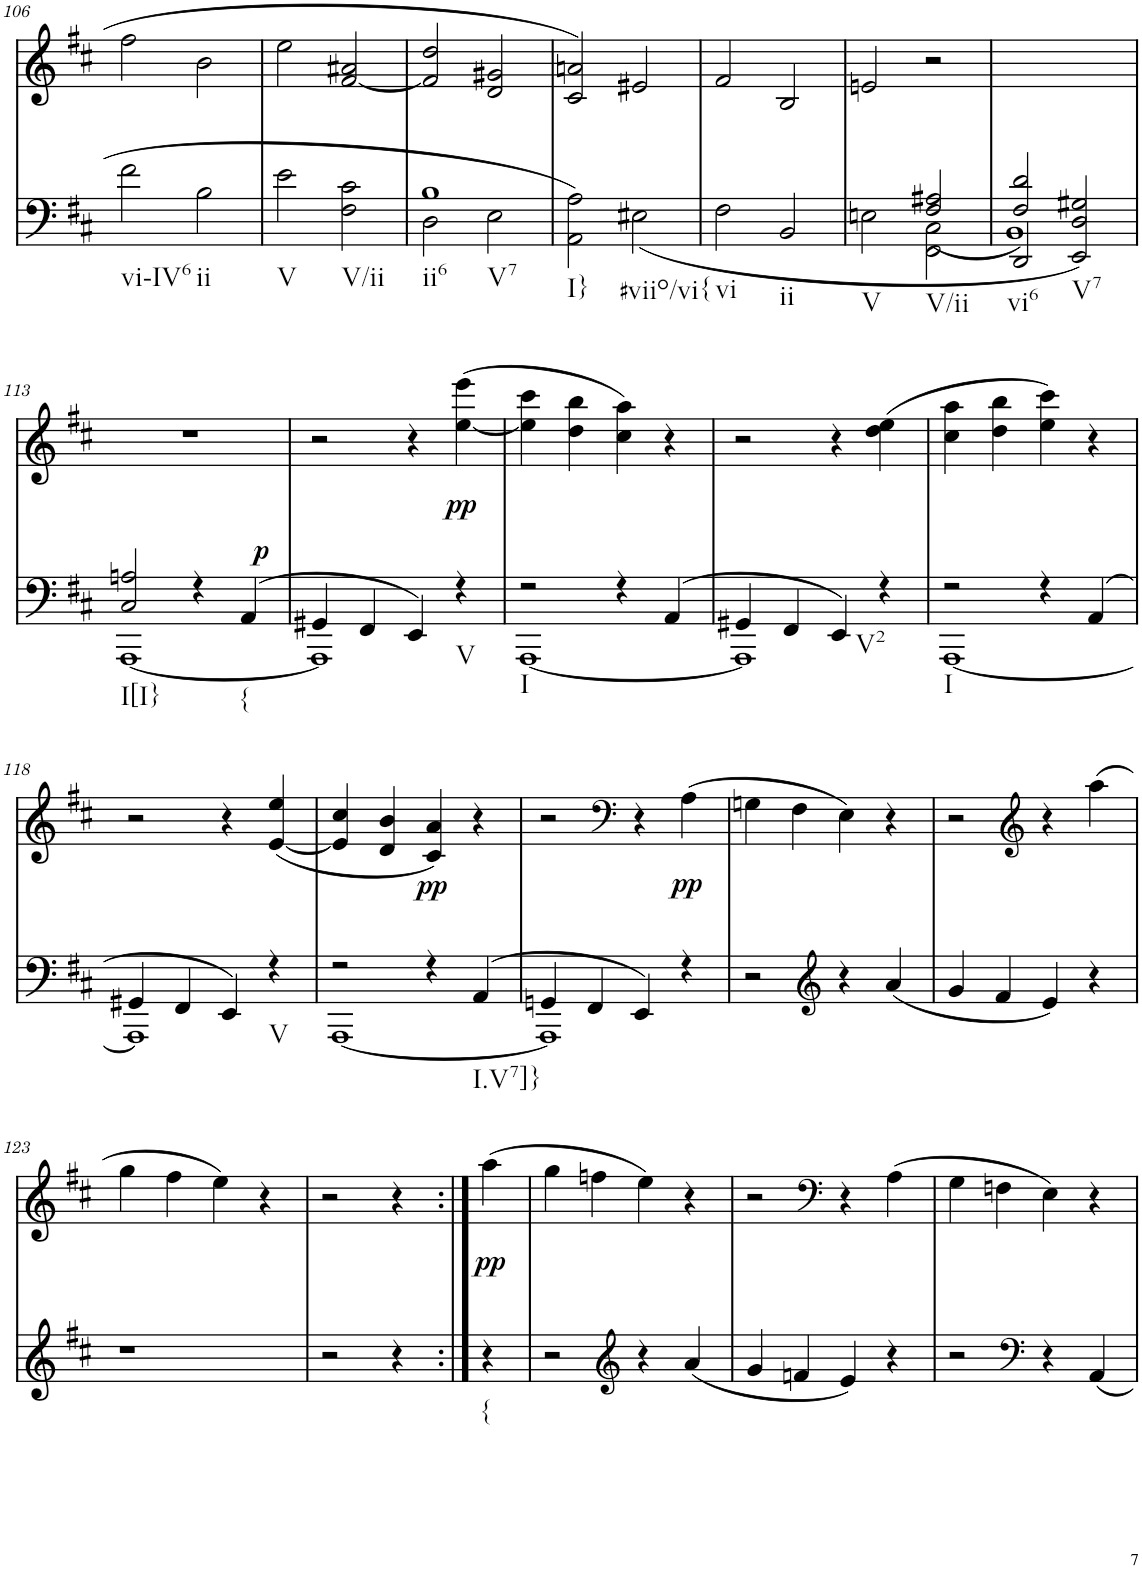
**kern	**dynam	**kern	**text	**dynam
*part2	*part2	*part1	*part1	*part1
*staff2	*staff2	*staff1	*staff1	*staff1
*I"piano	*	*I"piano	*	*
*I'Pno	*	*I'Pno	*	*
!!LO:PB:g=z
*clefF4	*	*clefG2	*	*
*k[f#c#]	*	*k[f#c#]	*	*
*D:	*	*D:	*	*
*M4/4	*	*M4/4	*	*
=106	=106	=106	=106	=106
!LO:TX:b:t=vi-IV6	!	!	!	!
2f#\	.	2ff#\	.	.
!LO:TX:b:t=ii	!	!	!	!
2B\	.	2b\	.	.
=107	=107	=107	=107	=107
!LO:TX:b:t=V	!	!	!	!
2e\	.	2ee\	.	.
!LO:TX:b:t=V/ii	!	!	!	!
2F#\ 2c#\	.	[2f#/ 2a#X/	.	.
=108	=108	=108	=108	=108
*^	*	*	*	*
!LO:TX:b:t=ii6	!	!	!	!	!
!LO:TX:b:t=V7	!	!	!	!	!
1B	2D\	.	2f#/] 2dd/	.	.
.	2E\	.	2d/ 2g#X/	.	.
=109	=109	=109	=109	=109	=109
!LO:TX:b:t=I}	!	!	!	!	!
*v	*v	*	*	*	*
2AA\ 2A\	.	2c#/ 2an/	.	.
!LO:TX:b:t=#viio/vi{	!	!	!	!
(<2E#X\	.	2e#X/	.	.
=110	=110	=110	=110	=110
!LO:TX:b:t=vi	!	!	!	!
2F#\	.	2f#/	.	.
!LO:TX:b:t=ii	!	!	!	!
2BB/	.	2B/	.	.
=111	=111	=111	=111	=111
*^	*	*	*	*
!LO:TX:b:t=V	!	!	!	!	!
2En\	2ryy	.	2en/	.	.
!LO:TX:b:t=V/ii	!	!	!	!	!
2FF#\ 2C#\	(2F#/ 2A#X/	.	2r	.	.
=112	=112	=112	=112	=112	=112
*	*^	*	*	*	*
!LO:TX:b:t=vi6	!	!	!	!	!	!
2F#/ 2d/)	1BB	2DD/	.	1ryy	.	.
!LO:TX:b:t=V7	!	!	!	!	!	!
2D/ 2G#X/	.	2EE/)	.	.	.	.
!!LO:LB:g=z
=113	=113	=113	=113	=113	=113	=113
!LO:TX:b:t=I[I}	!	!	!	!	!	!
*	*v	*v	*	*	*	*
2C#/ 2An/	[1AAA	.	1r	.	.
4r	.	.	.	.	.
!LO:TX:b:t={	!	!	!	!	!
!	!	!LO:DY:a	!	!	!
(4AA/	.	p	.	.	.
=114	=114	=114	=114	=114	=114
4GG#X/	1AAA]	.	2r	.	.
4FF#/	.	.	.	.	.
4EE/)	.	.	4r	.	.
!LO:TX:b:t=V	!	!	!	!	!
!	!	!	!	!LO:LY:b	!LO:DY:b
4r	.	.	([4ee\ 4eee\	pp	pp
=115	=115	=115	=115	=115	=115
!LO:TX:b:t=I	!	!	!	!	!
2r	[1AAA	.	4ee\] 4ccc#\	.	.
.	.	.	4dd\ 4bb\	.	.
4r	.	.	4cc#\ 4aa\)	.	.
(4AA/	.	.	4r	.	.
=116	=116	=116	=116	=116	=116
4GG#X/	1AAA]	.	2r	.	.
4FF#/	.	.	.	.	.
4EE/)	.	.	4r	.	.
!LO:TX:b:t=V2	!	!	!	!	!
4r	.	.	(4dd\ 4ee\	.	.
=117	=117	=117	=117	=117	=117
!LO:TX:b:t=I	!	!	!	!	!
2r	[1AAA	.	4cc#\ 4aa\	.	.
.	.	.	4dd\ 4bb\	.	.
4r	.	.	4ee\ 4ccc#\)	.	.
(4AA/	.	.	4r	.	.
!!LO:LB:g=z
=118	=118	=118	=118	=118	=118
4GG#X/	1AAA]	.	2r	.	.
4FF#/	.	.	.	.	.
4EE/)	.	.	4r	.	.
!LO:TX:b:t=V	!	!	!	!	!
4r	.	.	([4e/ 4ee/	.	.
=119	=119	=119	=119	=119	=119
2r	[1AAA	.	4e/] 4cc#/	.	.
.	.	.	4d/ 4b/	.	.
!	!	!	!	!	!LO:DY:b
4r	.	.	4c#/ 4a/)	.	pp
!LO:TX:b:t=I.V7]}	!	!	!	!	!
(4AA/	.	.	4r	.	.
=120	=120	=120	=120	=120	=120
4GGn/	1AAA]	.	2r	.	.
4FF#/	.	.	.	.	.
*	*	*	*clefF4	*	*
4EE/)	.	.	4r	.	.
!	!	!	!	!LO:LY:b	!LO:DY:b
4r	.	.	(4A\	pp	pp
*v	*v	*	*	*	*
=121	=121	=121	=121	=121
2r	.	4Gn\	.	.
.	.	4F#\	.	.
*clefG2	*	*	*	*
4r	.	4E\)	.	.
(4a/	.	4r	.	.
=122	=122	=122	=122	=122
4g/	.	2r	.	.
4f#/	.	.	.	.
*	*	*clefG2	*	*
4e/)	.	4r	.	.
4r	.	(4aa\	.	.
!!LO:LB:g=z
=123	=123	=123	=123	=123
1r	.	4gg\	.	.
.	.	4ff#\	.	.
.	.	4ee\)	.	.
.	.	4r	.	.
=124	=124	=124	=124	=124
2r	.	2r	.	.
4r	.	4r	.	.
=124X1:|!	=124X1:|!	=124X1:|!	=124X1:|!	=124X1:|!
!LO:TX:b:t={	!	!	!	!
!	!	!	!LO:LY:b	!LO:DY:b
4r	.	(4aa\	pp	pp
=125	=125	=125	=125	=125
2r	.	4gg\	.	.
.	.	4ffn\	.	.
*clefG2	*	*	*	*
!	!	!	!LO:LY:b	!
4r	.	4ee\)	pp	.
(4a/	.	4r	.	.
=126	=126	=126	=126	=126
4g/	.	2r	.	.
4fn/	.	.	.	.
*	*	*clefF4	*	*
4e/)	.	4r	.	.
4r	.	(4A\	.	.
=127	=127	=127	=127	=127
2r	.	4G\	.	.
.	.	4Fn\	.	.
*clefF4	*	*	*	*
4r	.	4E\)	.	.
4AA/	.	4r	.	.
=	=	=	=	=
*-	*-	*-	*-	*-
